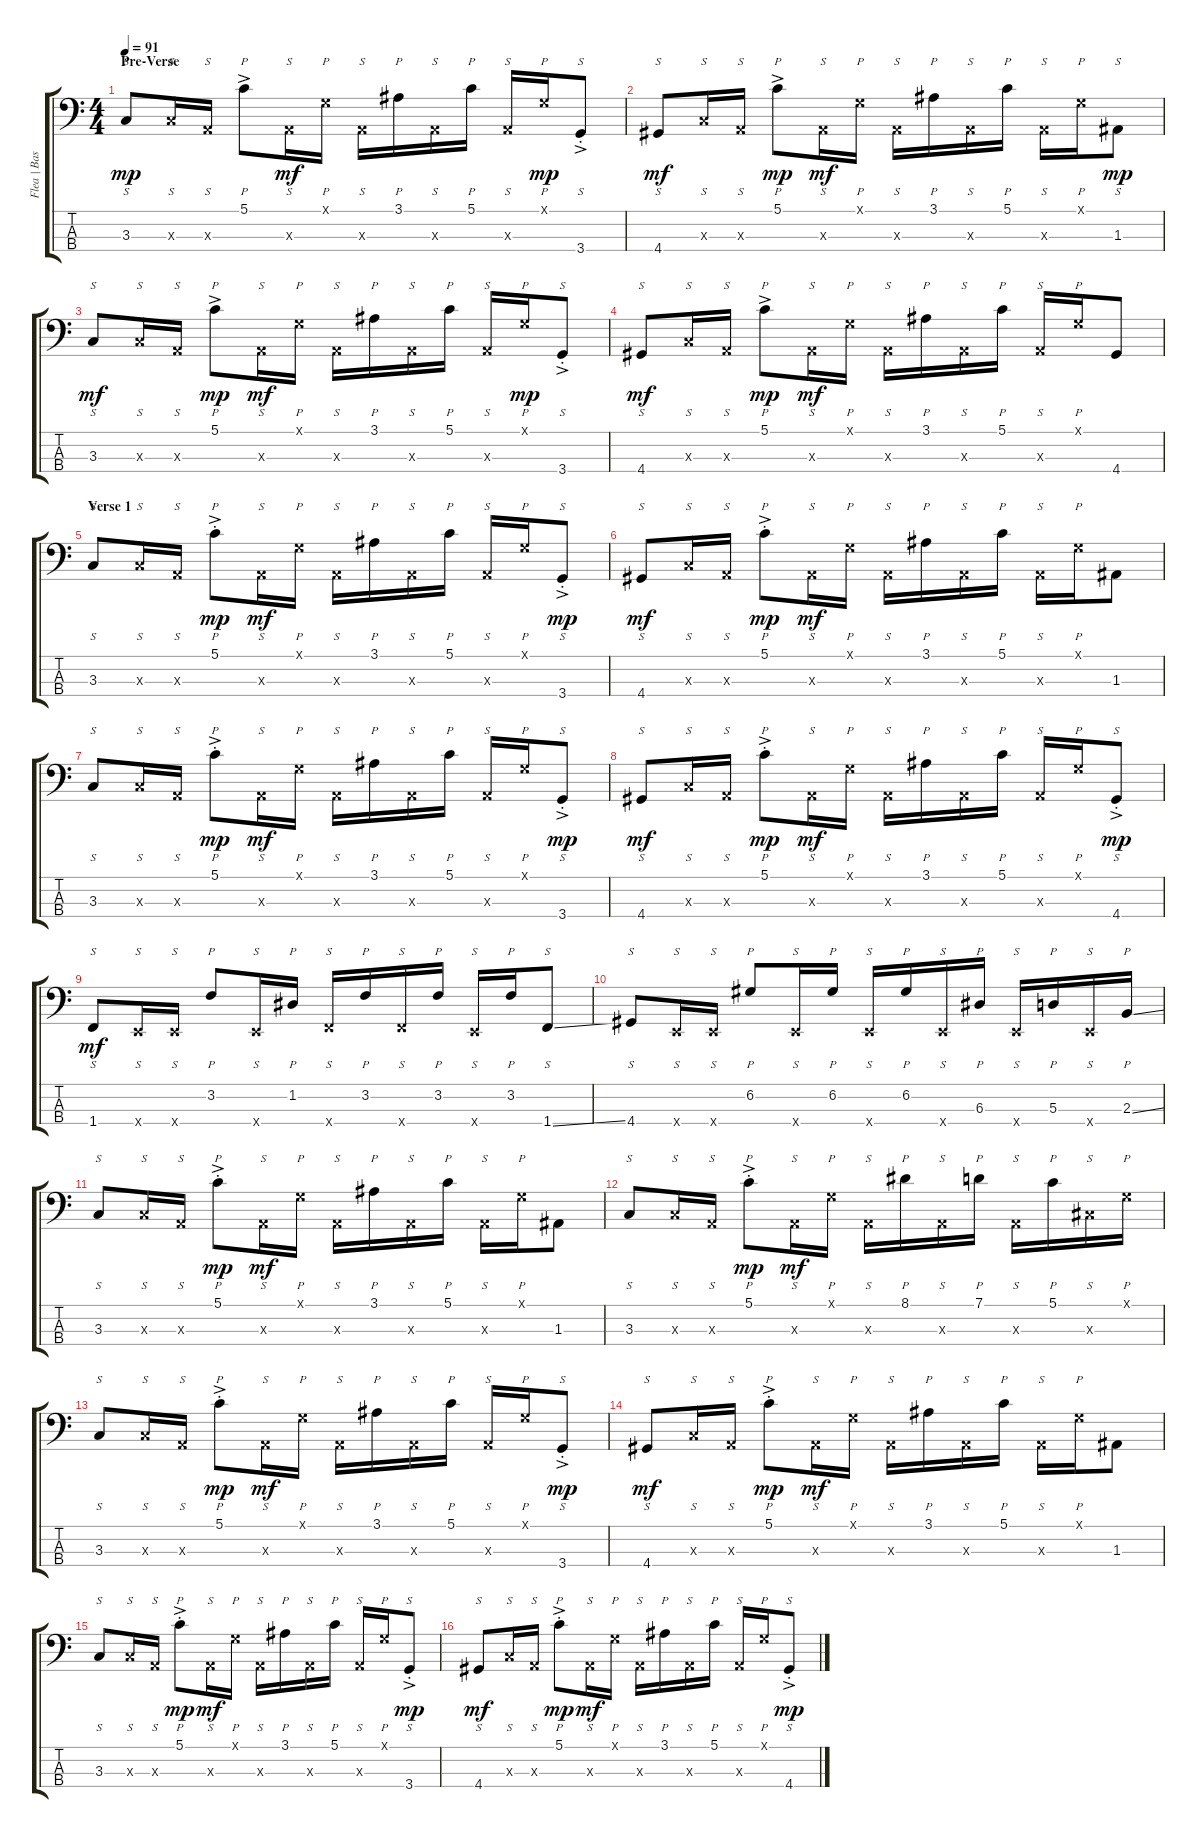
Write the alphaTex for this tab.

\track ("Flea | Bass" "Flea | Bas") {instrument electricbassfinger}
\staff {score tabs}
\tuning (G2 D2 A1 E1) {hide}
\ts (4 4)
\section ("" "Pre-Verse")
\tempo 91
\clef f4
\ks c
3.3.8{s dy mp} 3.3{x}.16{s} 0.3{x}.16{s} 5.1{ac}.8{p} 0.3{x}.16{s dy mf} 0.1{x}.16{p} 0.3{x}.16{s} 3.1.16{p} 0.3{x}.16{s} 5.1.16{p} 0.3{x}.16{s} 0.1{x}.16{p dy mp} 3.4{ac st}.8{s} |
4.4.8{s dy mf} 3.3{x}.16{s} 0.3{x}.16{s} 5.1{ac}.8{p dy mp} 0.3{x}.16{s dy mf} 0.1{x}.16{p} 0.3{x}.16{s} 3.1.16{p} 0.3{x}.16{s} 5.1.16{p} 0.3{x}.16{s} 0.1{x}.16{p} 1.3.8{s dy mp} |
3.3.8{s dy mf} 3.3{x}.16{s} 0.3{x}.16{s} 5.1{ac}.8{p dy mp} 0.3{x}.16{s dy mf} 0.1{x}.16{p} 0.3{x}.16{s} 3.1.16{p} 0.3{x}.16{s} 5.1.16{p} 0.3{x}.16{s} 0.1{x}.16{p dy mp} 3.4{ac st}.8{s} |
4.4.8{s dy mf} 3.3{x}.16{s} 0.3{x}.16{s} 5.1{ac}.8{p dy mp} 0.3{x}.16{s dy mf} 0.1{x}.16{p} 0.3{x}.16{s} 3.1.16{p} 0.3{x}.16{s} 5.1.16{p} 0.3{x}.16{s} 0.1{x}.16{p} 4.4.8 |
\section ("" "Verse 1")
3.3.8{s} 3.3{x}.16{s} 0.3{x}.16{s} 5.1{ac st}.8{p dy mp} 0.3{x}.16{s dy mf} 0.1{x}.16{p} 0.3{x}.16{s} 3.1.16{p} 0.3{x}.16{s} 5.1.16{p} 0.3{x}.16{s} 0.1{x}.16{p} 3.4{ac st}.8{s dy mp} |
4.4.8{s dy mf} 3.3{x}.16{s} 0.3{x}.16{s} 5.1{ac st}.8{p dy mp} 0.3{x}.16{s dy mf} 0.1{x}.16{p} 0.3{x}.16{s} 3.1.16{p} 0.3{x}.16{s} 5.1.16{p} 0.3{x}.16{s} 0.1{x}.16{p} 1.3.8 |
3.3.8{s} 3.3{x}.16{s} 0.3{x}.16{s} 5.1{ac st}.8{p dy mp} 0.3{x}.16{s dy mf} 0.1{x}.16{p} 0.3{x}.16{s} 3.1.16{p} 0.3{x}.16{s} 5.1.16{p} 0.3{x}.16{s} 0.1{x}.16{p} 3.4{ac st}.8{s dy mp} |
4.4.8{s dy mf} 3.3{x}.16{s} 0.3{x}.16{s} 5.1{ac st}.8{p dy mp} 0.3{x}.16{s dy mf} 0.1{x}.16{p} 0.3{x}.16{s} 3.1.16{p} 0.3{x}.16{s} 5.1.16{p} 0.3{x}.16{s} 0.1{x}.16{p} 4.4{ac st}.8{s dy mp} |
1.4.8{s dy mf} 0.4{x}.16{s} 0.4{x}.16{s} 3.2.8{p} 0.4{x}.16{s} 1.2.16{p} 1.4{x}.16{s} 3.2.16{p} 1.4{x}.16{s} 3.2.16{p} 0.4{x}.16{s} 3.2.16{p} 1.4{ss}.8{s} |
4.4.8{s} 0.4{x}.16{s} 0.4{x}.16{s} 6.2.8{p} 0.4{x}.16{s} 6.2.16{p} 0.4{x}.16{s} 6.2.16{p} 0.4{x}.16{s} 6.3.16{p} 0.4{x}.16{s} 5.3.16{p} 0.4{x}.16{s} 2.3{ss}.16{p} |
3.3.8{s} 3.3{x}.16{s} 0.3{x}.16{s} 5.1{ac st}.8{p dy mp} 0.3{x}.16{s dy mf} 0.1{x}.16{p} 0.3{x}.16{s} 3.1.16{p} 0.3{x}.16{s} 5.1.16{p} 0.3{x}.16{s} 0.1{x}.16{p} 1.3.8 |
3.3.8{s} 3.3{x}.16{s} 0.3{x}.16{s} 5.1{ac st}.8{p dy mp} 0.3{x}.16{s dy mf} 0.1{x}.16{p} 0.3{x}.16{s} 8.1.16{p} 0.3{x}.16{s} 7.1.16{p} 0.3{x}.16{s} 5.1.16{p} 4.3{x}.16{s} 0.1{x}.16{p} |
3.3.8{s} 3.3{x}.16{s} 0.3{x}.16{s} 5.1{ac st}.8{p dy mp} 0.3{x}.16{s dy mf} 0.1{x}.16{p} 0.3{x}.16{s} 3.1.16{p} 0.3{x}.16{s} 5.1.16{p} 0.3{x}.16{s} 0.1{x}.16{p} 3.4{ac st}.8{s dy mp} |
4.4.8{s dy mf} 3.3{x}.16{s} 0.3{x}.16{s} 5.1{ac st}.8{p dy mp} 0.3{x}.16{s dy mf} 0.1{x}.16{p} 0.3{x}.16{s} 3.1.16{p} 0.3{x}.16{s} 5.1.16{p} 0.3{x}.16{s} 0.1{x}.16{p} 1.3.8 |
3.3.8{s} 3.3{x}.16{s} 0.3{x}.16{s} 5.1{ac st}.8{p dy mp} 0.3{x}.16{s dy mf} 0.1{x}.16{p} 0.3{x}.16{s} 3.1.16{p} 0.3{x}.16{s} 5.1.16{p} 0.3{x}.16{s} 0.1{x}.16{p} 3.4{ac st}.8{s dy mp} |
4.4.8{s dy mf} 3.3{x}.16{s} 0.3{x}.16{s} 5.1{ac st}.8{p dy mp} 0.3{x}.16{s dy mf} 0.1{x}.16{p} 0.3{x}.16{s} 3.1.16{p} 0.3{x}.16{s} 5.1.16{p} 0.3{x}.16{s} 0.1{x}.16{p} 4.4{ac st}.8{s dy mp}
